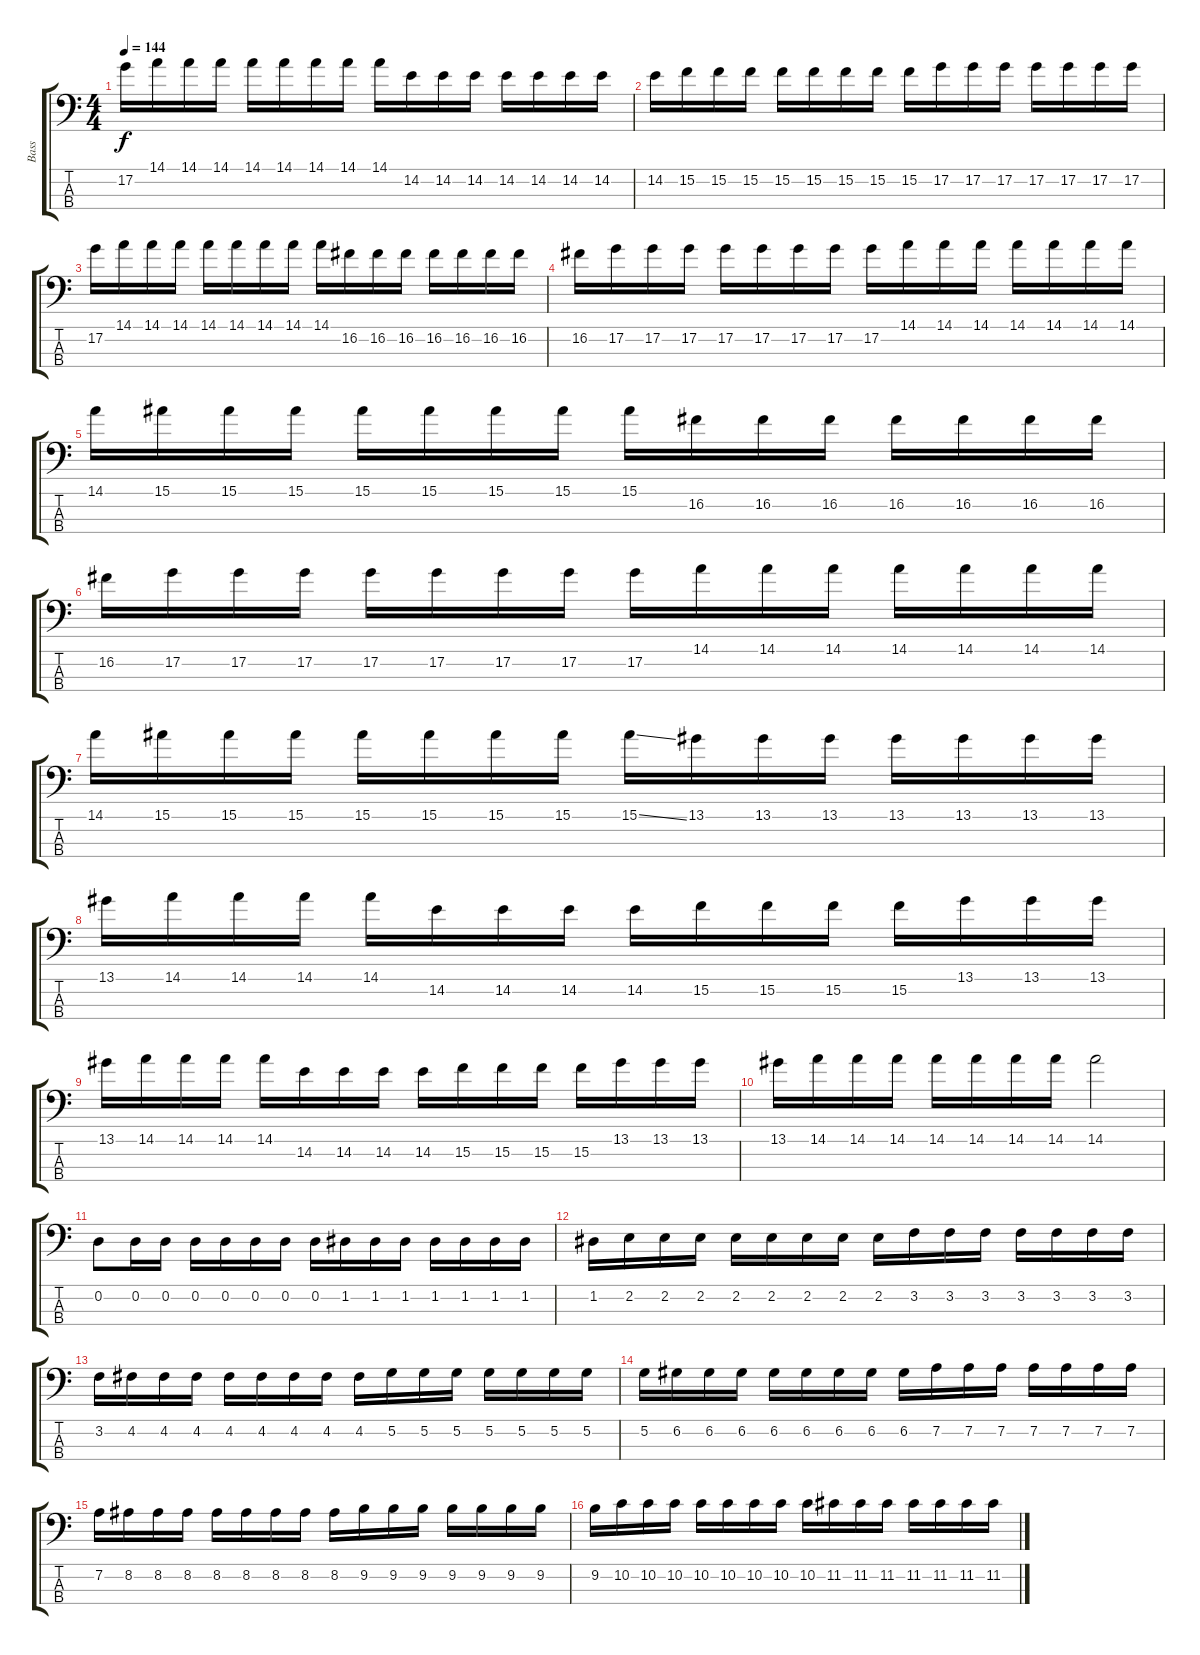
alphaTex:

\track ("Bass" "Bass") {instrument acousticbass}
\staff {score tabs}
\tuning (G2 D2 A1 E1) {hide}
\ts (4 4)
\tempo 144
\clef f4
\ks c
17.2.16{dy f} 14.1.16 14.1.16 14.1.16 14.1.16 14.1.16 14.1.16 14.1.16 14.1.16 14.2.16 14.2.16 14.2.16 14.2.16 14.2.16 14.2.16 14.2.16 |
14.2.16 15.2.16 15.2.16 15.2.16 15.2.16 15.2.16 15.2.16 15.2.16 15.2.16 17.2.16 17.2.16 17.2.16 17.2.16 17.2.16 17.2.16 17.2.16 |
17.2.16 14.1.16 14.1.16 14.1.16 14.1.16 14.1.16 14.1.16 14.1.16 14.1.16 16.2.16 16.2.16 16.2.16 16.2.16 16.2.16 16.2.16 16.2.16 |
16.2.16 17.2.16 17.2.16 17.2.16 17.2.16 17.2.16 17.2.16 17.2.16 17.2.16 14.1.16 14.1.16 14.1.16 14.1.16 14.1.16 14.1.16 14.1.16 |
14.1.16 15.1.16 15.1.16 15.1.16 15.1.16 15.1.16 15.1.16 15.1.16 15.1.16 16.2.16 16.2.16 16.2.16 16.2.16 16.2.16 16.2.16 16.2.16 |
16.2.16 17.2.16 17.2.16 17.2.16 17.2.16 17.2.16 17.2.16 17.2.16 17.2.16 14.1.16 14.1.16 14.1.16 14.1.16 14.1.16 14.1.16 14.1.16 |
14.1.16 15.1.16 15.1.16 15.1.16 15.1.16 15.1.16 15.1.16 15.1.16 15.1{ss}.16 13.1.16 13.1.16 13.1.16 13.1.16 13.1.16 13.1.16 13.1.16 |
13.1.16 14.1.16 14.1.16 14.1.16 14.1.16 14.2.16 14.2.16 14.2.16 14.2.16 15.2.16 15.2.16 15.2.16 15.2.16 13.1.16 13.1.16 13.1.16 |
13.1.16 14.1.16 14.1.16 14.1.16 14.1.16 14.2.16 14.2.16 14.2.16 14.2.16 15.2.16 15.2.16 15.2.16 15.2.16 13.1.16 13.1.16 13.1.16 |
13.1.16 14.1.16 14.1.16 14.1.16 14.1.16 14.1.16 14.1.16 14.1.16 14.1.2 |
0.2.8 0.2.16 0.2.16 0.2.16 0.2.16 0.2.16 0.2.16 0.2.16 1.2.16 1.2.16 1.2.16 1.2.16 1.2.16 1.2.16 1.2.16 |
1.2.16 2.2.16 2.2.16 2.2.16 2.2.16 2.2.16 2.2.16 2.2.16 2.2.16 3.2.16 3.2.16 3.2.16 3.2.16 3.2.16 3.2.16 3.2.16 |
3.2.16 4.2.16 4.2.16 4.2.16 4.2.16 4.2.16 4.2.16 4.2.16 4.2.16 5.2.16 5.2.16 5.2.16 5.2.16 5.2.16 5.2.16 5.2.16 |
5.2.16 6.2.16 6.2.16 6.2.16 6.2.16 6.2.16 6.2.16 6.2.16 6.2.16 7.2.16 7.2.16 7.2.16 7.2.16 7.2.16 7.2.16 7.2.16 |
7.2.16 8.2.16 8.2.16 8.2.16 8.2.16 8.2.16 8.2.16 8.2.16 8.2.16 9.2.16 9.2.16 9.2.16 9.2.16 9.2.16 9.2.16 9.2.16 |
9.2.16 10.2.16 10.2.16 10.2.16 10.2.16 10.2.16 10.2.16 10.2.16 10.2.16 11.2.16 11.2.16 11.2.16 11.2.16 11.2.16 11.2.16 11.2.16
